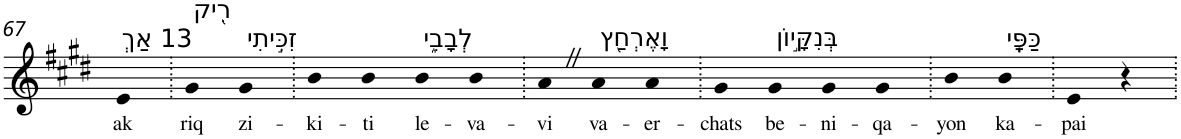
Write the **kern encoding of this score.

**kern	**text
*part1	*part1
*staff1	*staff1
*I"Piano	*
*I'Pno	*
!!LO:PB:g=z
*clefG2	*
*k[f#c#g#d#]	*
*E:	*
=67	=67
!LO:TX:a:t=13 אַךְ	!
!	!LO:LY:b
4e	ak
=68.	=68.
!LO:TX:a:t=רִ֭יק	!
!	!LO:LY:b
4g#	riq
!LO:TX:a:t=זִכִּ֣יתִי	!
!	!LO:LY:b
4g#	zi-
=69.	=69.
!	!LO:LY:b
4b	-ki-
!	!LO:LY:b
4b	-ti
!LO:TX:a:t=לְבָבִ֑י	!
!	!LO:LY:b
4b	le-
!	!LO:LY:b
4b	-va-
=70.	=70.
!	!LO:LY:b
4aZ	-vi
!LO:TX:a:t=וָאֶרְחַ֖ץ	!
!	!LO:LY:b
4a	va-
!	!LO:LY:b
4a	-er-
=71.	=71.
!	!LO:LY:b
4g#	-chats
!LO:TX:a:t=בְּנִקָּי֣וֹן	!
!	!LO:LY:b
4g#	be-
!	!LO:LY:b
4g#	-ni-
!	!LO:LY:b
4g#	-qa-
=72.	=72.
!	!LO:LY:b
4b	-yon
!LO:TX:a:t=כַּפָּֽי	!
!	!LO:LY:b
4b	ka-
=73.	=73.
!	!LO:LY:b
4e	-pai
4r	.
=.	=.
*-	*-
